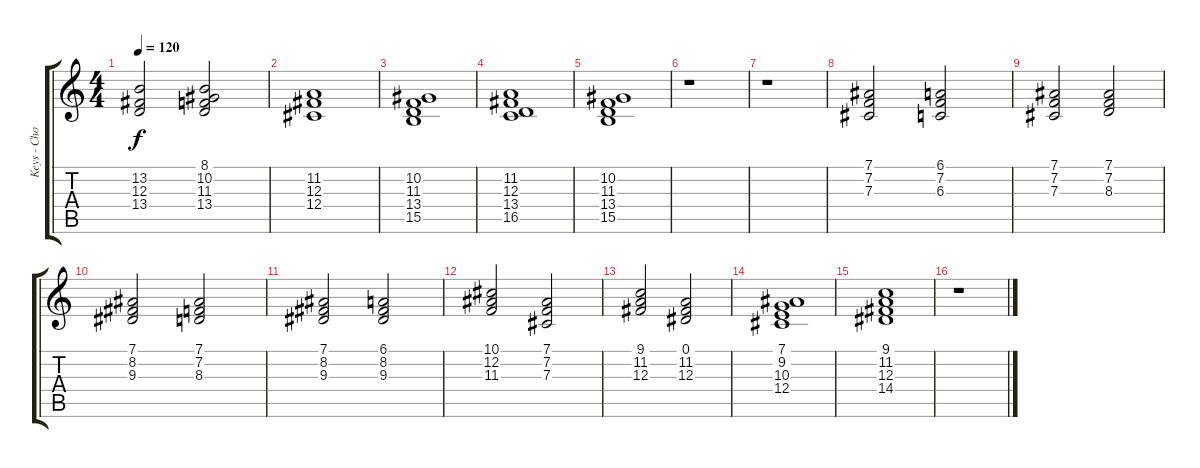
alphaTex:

\track ("Keys - Chord II" "Keys - Cho") {instrument stringensemble1}
\staff {score tabs}
\tuning (Eb4 Bb3 Gb3 Db3 Ab2 Eb2) {hide}
\ts (4 4)
\tempo 120
\clef g2
\ks c
(13.2 12.3 13.4).2{dy f instrument stringensemble2} (8.1 10.2 11.3 13.4).2 |
(11.2 12.3 12.4).1 |
(10.2 11.3 13.4 15.5).1{instrument stringensemble2} |
(11.2 12.3 13.4 16.5).1 |
(10.2 11.3 13.4 15.5).1{instrument stringensemble2} |
r.1 |
r.1 |
(7.1 7.2 7.3).2{instrument stringensemble2} (6.1 7.2 6.3).2 |
(7.1 7.2 7.3).2 (7.1 7.2 8.3).2 |
(7.1 8.2 9.3).2{instrument stringensemble2} (7.1 7.2 8.3).2 |
(7.1 8.2 9.3).2 (6.1 8.2 9.3).2 |
(10.1 12.2 11.3).2{instrument stringensemble2} (7.1 7.2 7.3).2 |
(9.1 11.2 12.3).2 (0.1 11.2 12.3).2 |
(7.1 9.2 10.3 12.4).1{instrument stringensemble2} |
(9.1 11.2 12.3 14.4).1{instrument stringensemble2} |
r.1
